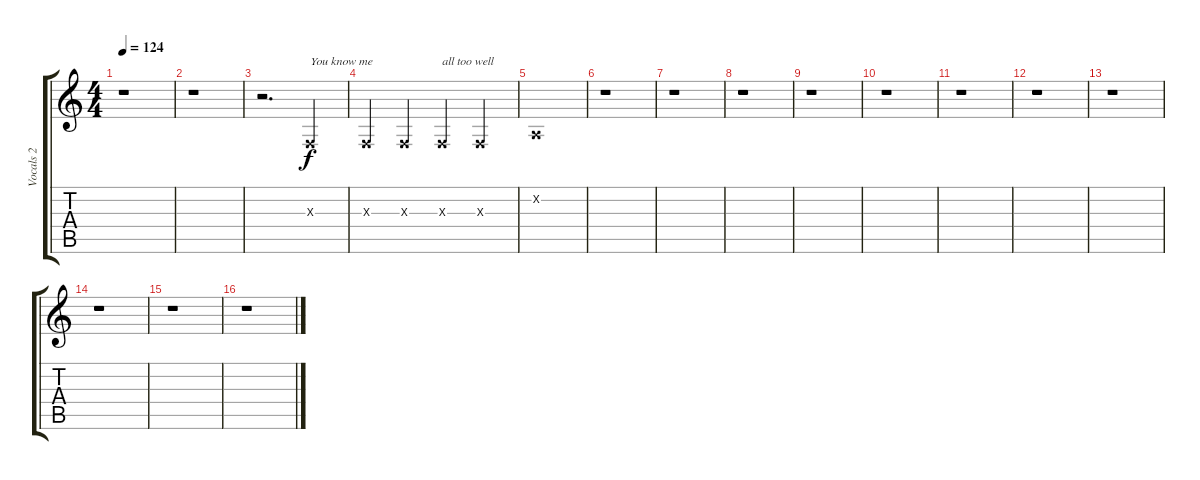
\track ("Vocals 2" "Vocals 2") {instrument oboe}
\staff {score tabs}
\tuning (D4 A3 F3 C3 G2 C2) {hide}
\ts (4 4)
\tempo 124
\clef g2
\ks c
r.1{dy f} |
r.1 |
r.2{d} 0.3{x}.4{txt "You know me"} |
0.3{x}.4 0.3{x}.4 0.3{x}.4{txt "all too well"} 0.3{x}.4 |
0.2{x}.1 |
r.1 |
r.1 |
r.1 |
r.1 |
r.1 |
r.1 |
r.1 |
r.1 |
r.1 |
r.1 |
r.1
